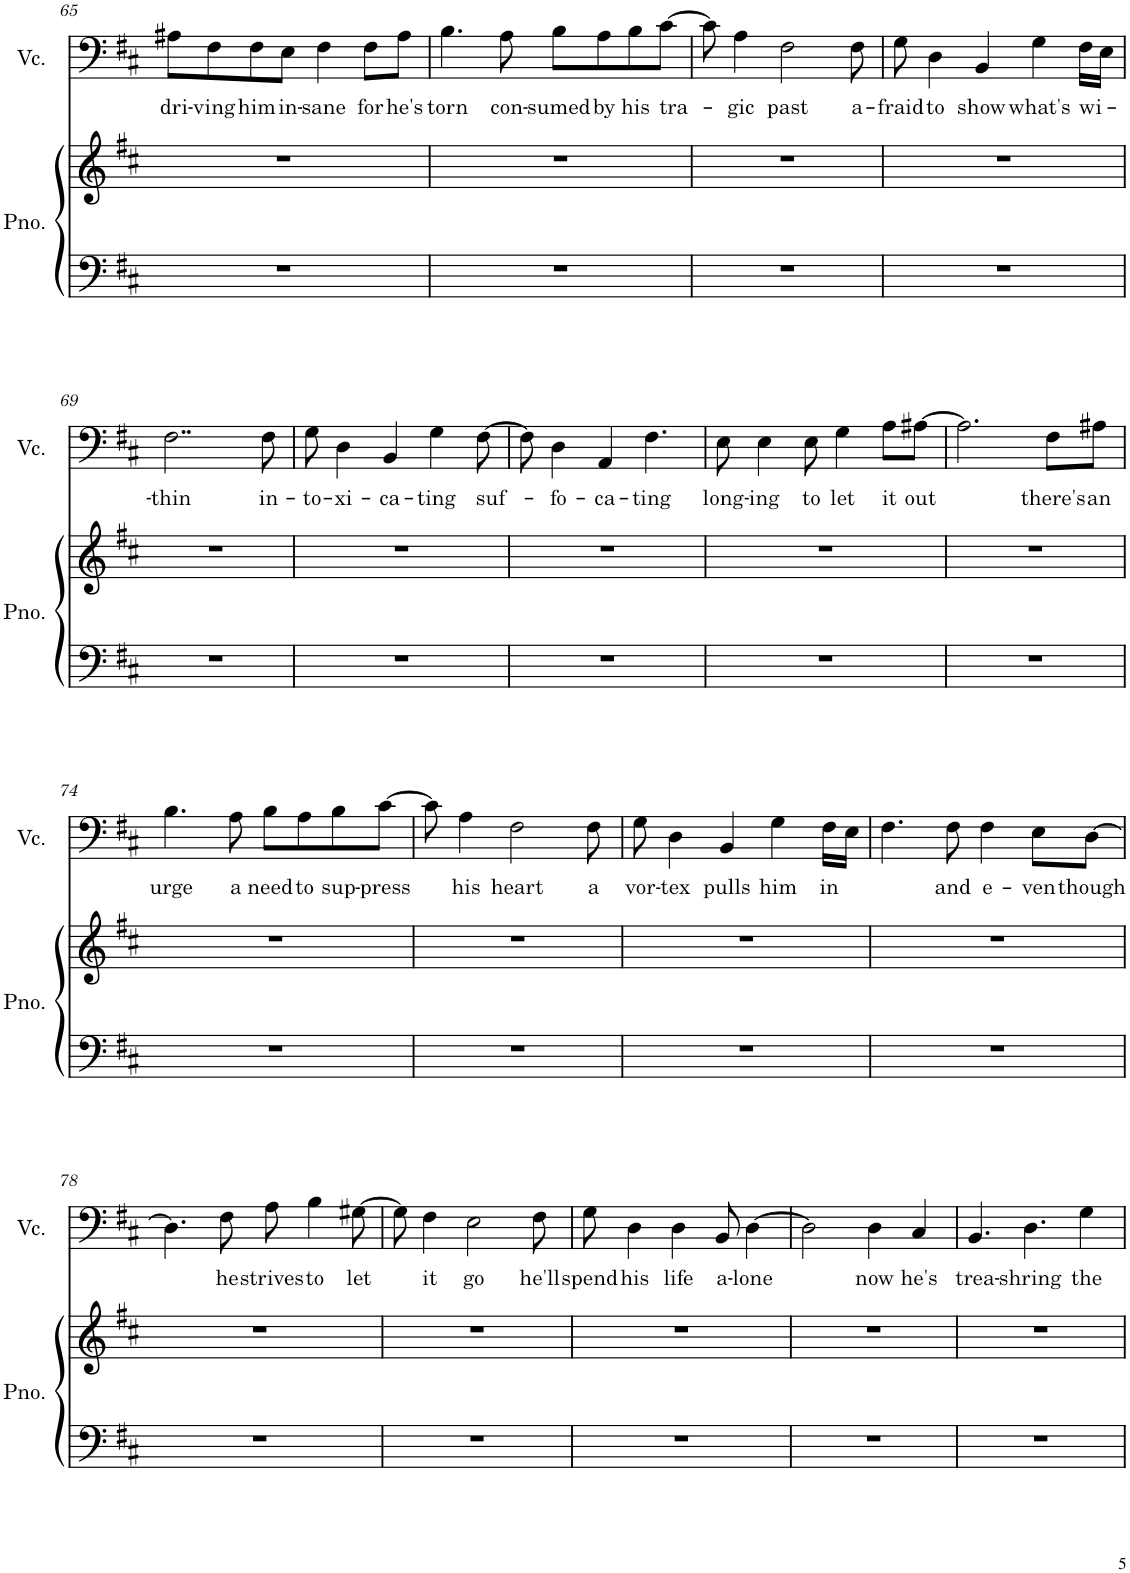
**kern	**kern	**kern	**text
*part2	*part2	*part1	*part1
*staff3	*staff2	*staff1	*staff1
*I"Piano	*	*I"Violoncello	*
*I'Pno.	*	*I'Vc.	*
!!LO:PB:g=z
*clefF4	*clefG2	*clefF4	*
*k[f#c#]	*k[f#c#]	*k[f#c#]	*
*M4/4	*M4/4	*M4/4	*
=65	=65	=65	=65
!	!	!	!LO:LY:b
1r	1r	8A#X\L	dri-
!	!	!	!LO:LY:b
.	.	8F#\	-ving
!	!	!	!LO:LY:b
.	.	8F#\	him
!	!	!	!LO:LY:b
.	.	8E\J	in-
!	!	!	!LO:LY:b
.	.	4F#\	-sane
!	!	!	!LO:LY:b
.	.	8F#\L	for
!	!	!	!LO:LY:b
.	.	8A#\J	he's
=66	=66	=66	=66
!	!	!	!LO:LY:b
1r	1r	4.B\	torn
!	!	!	!LO:LY:b
.	.	8A\	con-
!	!	!	!LO:LY:b
.	.	8B\L	-sumed
!	!	!	!LO:LY:b
.	.	8A\	by
!	!	!	!LO:LY:b
.	.	8B\	his
!	!	!	!LO:LY:b
.	.	[8c#\J	tra-
=67	=67	=67	=67
1r	1r	8c#\]	.
!	!	!	!LO:LY:b
.	.	4A\	-gic
!	!	!	!LO:LY:b
.	.	2F#\	past
!	!	!	!LO:LY:b
.	.	8F#\	a-
=68	=68	=68	=68
!	!	!	!LO:LY:b
1r	1r	8G\	-fraid
!	!	!	!LO:LY:b
.	.	4D\	to
!	!	!	!LO:LY:b
.	.	4BB/	show
!	!	!	!LO:LY:b
.	.	4G\	what's
!	!	!	!LO:LY:b
.	.	16F#\LL	wi-
.	.	16E\JJ	.
!!LO:LB:g=z
=69	=69	=69	=69
!	!	!	!LO:LY:b
1r	1r	2..F#\	-thin
!	!	!	!LO:LY:b
.	.	8F#\	in-
=70	=70	=70	=70
!	!	!	!LO:LY:b
1r	1r	8G\	-to-
!	!	!	!LO:LY:b
.	.	4D\	-xi-
!	!	!	!LO:LY:b
.	.	4BB/	-ca-
!	!	!	!LO:LY:b
.	.	4G\	-ting
!	!	!	!LO:LY:b
.	.	[8F#\	suf-
=71	=71	=71	=71
1r	1r	8F#\]	.
!	!	!	!LO:LY:b
.	.	4D\	-fo-
!	!	!	!LO:LY:b
.	.	4AA/	-ca-
!	!	!	!LO:LY:b
.	.	4.F#\	-ting
=72	=72	=72	=72
!	!	!	!LO:LY:b
1r	1r	8E\	long-
!	!	!	!LO:LY:b
.	.	4E\	-ing
!	!	!	!LO:LY:b
.	.	8E\	to
!	!	!	!LO:LY:b
.	.	4G\	let
!	!	!	!LO:LY:b
.	.	8A\L	it
!	!	!	!LO:LY:b
.	.	[8A#X\J	out
=73	=73	=73	=73
1r	1r	2.A#\]	.
!	!	!	!LO:LY:b
.	.	8F#\L	there's
!	!	!	!LO:LY:b
.	.	8A#X\J	an
!!LO:LB:g=z
=74	=74	=74	=74
!	!	!	!LO:LY:b
1r	1r	4.B\	urge
!	!	!	!LO:LY:b
.	.	8A\	a
!	!	!	!LO:LY:b
.	.	8B\L	need
!	!	!	!LO:LY:b
.	.	8A\	to
!	!	!	!LO:LY:b
.	.	8B\	sup-
!	!	!	!LO:LY:b
.	.	[8c#\J	-press
=75	=75	=75	=75
1r	1r	8c#\]	.
!	!	!	!LO:LY:b
.	.	4A\	his
!	!	!	!LO:LY:b
.	.	2F#\	heart
!	!	!	!LO:LY:b
.	.	8F#\	a
=76	=76	=76	=76
!	!	!	!LO:LY:b
1r	1r	8G\	vor-
!	!	!	!LO:LY:b
.	.	4D\	-tex
!	!	!	!LO:LY:b
.	.	4BB/	pulls
!	!	!	!LO:LY:b
.	.	4G\	him
!	!	!	!LO:LY:b
.	.	16F#\LL	in
.	.	16E\JJ	.
=77	=77	=77	=77
1r	1r	4.F#\	.
!	!	!	!LO:LY:b
.	.	8F#\	and
!	!	!	!LO:LY:b
.	.	4F#\	e-
!	!	!	!LO:LY:b
.	.	8E\L	-ven
!	!	!	!LO:LY:b
.	.	[8D\J	though
!!LO:LB:g=z
=78	=78	=78	=78
1r	1r	4.D\]	.
!	!	!	!LO:LY:b
.	.	8F#\	he
!	!	!	!LO:LY:b
.	.	8A\	strives
!	!	!	!LO:LY:b
.	.	4B\	to
!	!	!	!LO:LY:b
.	.	[8G#X\	let
=79	=79	=79	=79
1r	1r	8G#\]	.
!	!	!	!LO:LY:b
.	.	4F#\	it
!	!	!	!LO:LY:b
.	.	2E\	go
!	!	!	!LO:LY:b
.	.	8F#\	he'll
=80	=80	=80	=80
!	!	!	!LO:LY:b
1r	1r	8G\	spend
!	!	!	!LO:LY:b
.	.	4D\	his
!	!	!	!LO:LY:b
.	.	4D\	life
!	!	!	!LO:LY:b
.	.	8BB/	a-
!	!	!	!LO:LY:b
.	.	[4D\	-lone
=81	=81	=81	=81
1r	1r	2D\]	.
!	!	!	!LO:LY:b
.	.	4D\	now
!	!	!	!LO:LY:b
.	.	4C#/	he's
=82	=82	=82	=82
!	!	!	!LO:LY:b
1r	1r	4.BB/	trea-
!	!	!	!LO:LY:b
.	.	4.D\	-shring
!	!	!	!LO:LY:b
.	.	4G\	the
=	=	=	=
*-	*-	*-	*-
